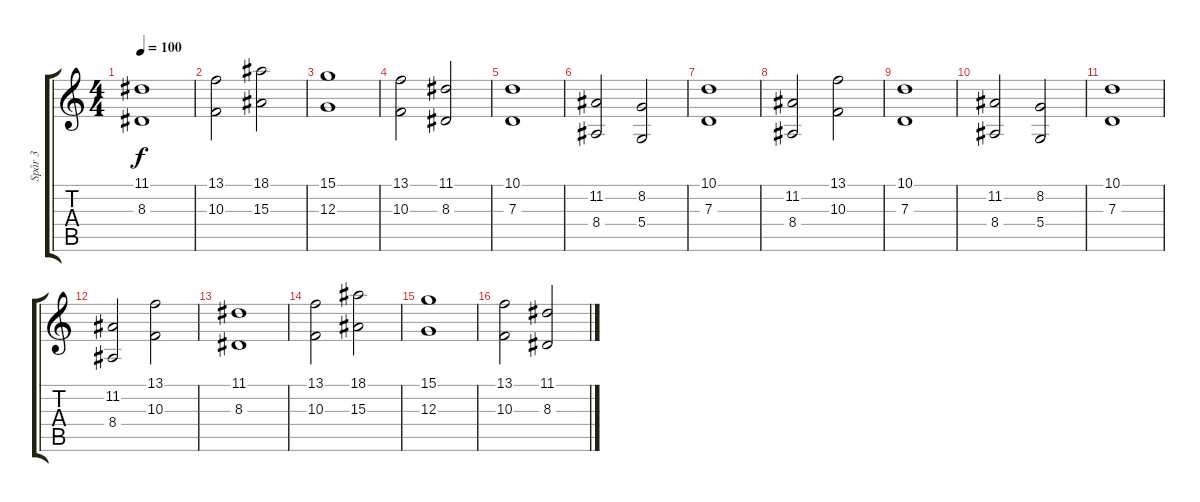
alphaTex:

\track ("Spår 3" "Spår 3") {instrument synthstrings1}
\staff {score tabs}
\tuning (E4 B3 G3 D3 A2 E2) {hide}
\ts (4 4)
\tempo 100
\clef g2
\ks c
(11.1 8.3).1{dy f} |
(13.1 10.3).2 (18.1 15.3).2 |
(15.1 12.3).1 |
(13.1 10.3).2 (11.1 8.3).2 |
(10.1 7.3).1 |
(11.2 8.4).2 (8.2 5.4).2 |
(10.1 7.3).1 |
(11.2 8.4).2 (13.1 10.3).2 |
(10.1 7.3).1 |
(11.2 8.4).2 (8.2 5.4).2 |
(10.1 7.3).1 |
(11.2 8.4).2 (13.1 10.3).2 |
(11.1 8.3).1 |
(13.1 10.3).2 (18.1 15.3).2 |
(15.1 12.3).1 |
(13.1 10.3).2 (11.1 8.3).2
